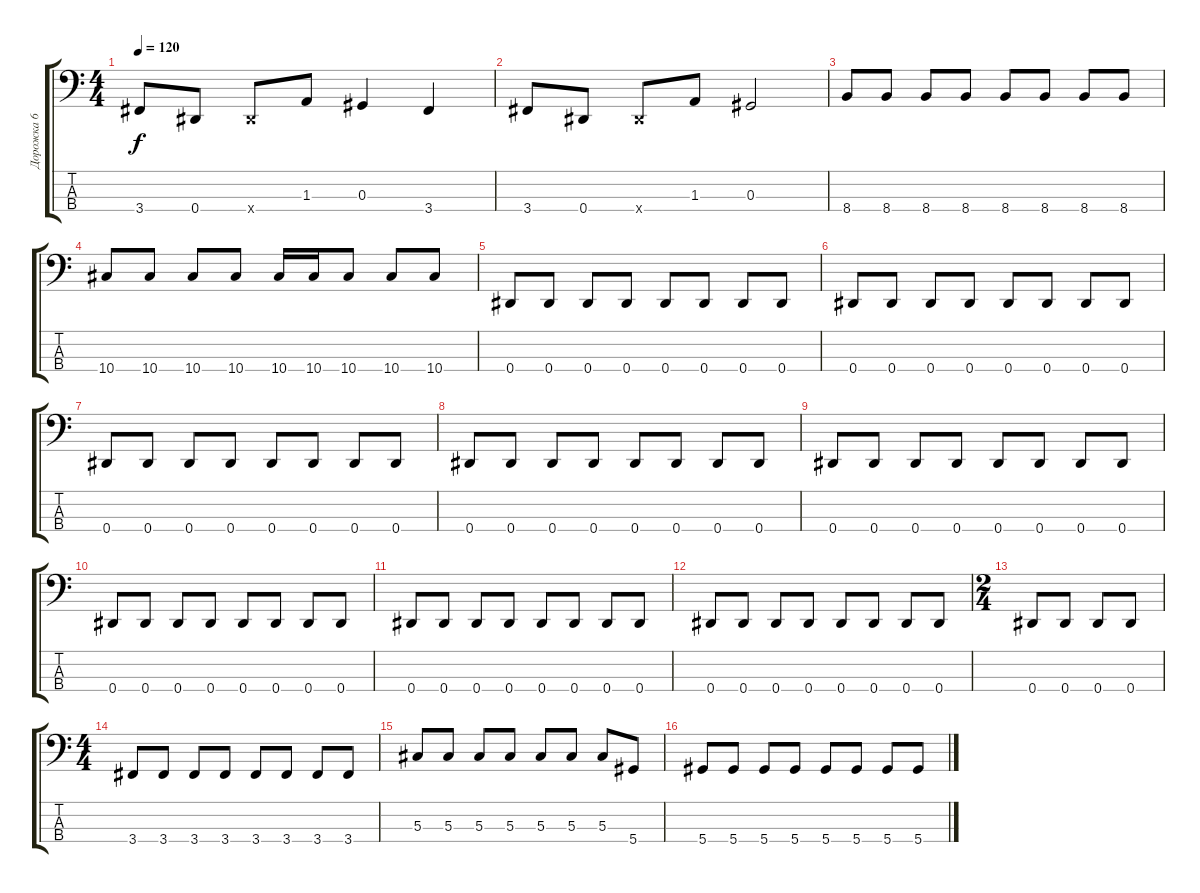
\track ("Дорожка 6" "Дорожка 6") {instrument electricbassfinger}
\staff {score tabs}
\tuning (Gb2 Db2 Ab1 Eb1) {hide}
\ts (4 4)
\tempo 120
\clef f4
\ks c
3.4.8{dy f} 0.4.8 0.4{x}.8 1.3.8 0.3.4 3.4.4 |
3.4.8 0.4.8 0.4{x}.8 1.3.8 0.3.2 |
8.4.8{instrument electricbassfinger} 8.4.8 8.4.8 8.4.8 8.4.8 8.4.8 8.4.8 8.4.8 |
10.4.8 10.4.8 10.4.8 10.4.8 10.4.16 10.4.16 10.4.8 10.4.8 10.4.8 |
0.4.8 0.4.8 0.4.8 0.4.8 0.4.8 0.4.8 0.4.8 0.4.8 |
0.4.8 0.4.8 0.4.8 0.4.8 0.4.8 0.4.8 0.4.8 0.4.8 |
0.4.8 0.4.8 0.4.8 0.4.8 0.4.8 0.4.8 0.4.8 0.4.8 |
0.4.8 0.4.8 0.4.8 0.4.8 0.4.8 0.4.8 0.4.8 0.4.8 |
0.4.8 0.4.8 0.4.8 0.4.8 0.4.8 0.4.8 0.4.8 0.4.8 |
0.4.8 0.4.8 0.4.8 0.4.8 0.4.8 0.4.8 0.4.8 0.4.8 |
0.4.8 0.4.8 0.4.8 0.4.8 0.4.8 0.4.8 0.4.8 0.4.8 |
0.4.8 0.4.8 0.4.8 0.4.8 0.4.8 0.4.8 0.4.8 0.4.8 |
\ts (2 4)
0.4.8 0.4.8 0.4.8 0.4.8 |
\ts (4 4)
3.4.8 3.4.8 3.4.8 3.4.8 3.4.8 3.4.8 3.4.8 3.4.8 |
5.3.8 5.3.8 5.3.8 5.3.8 5.3.8 5.3.8 5.3.8 5.4.8 |
5.4.8 5.4.8 5.4.8 5.4.8 5.4.8 5.4.8 5.4.8 5.4.8
